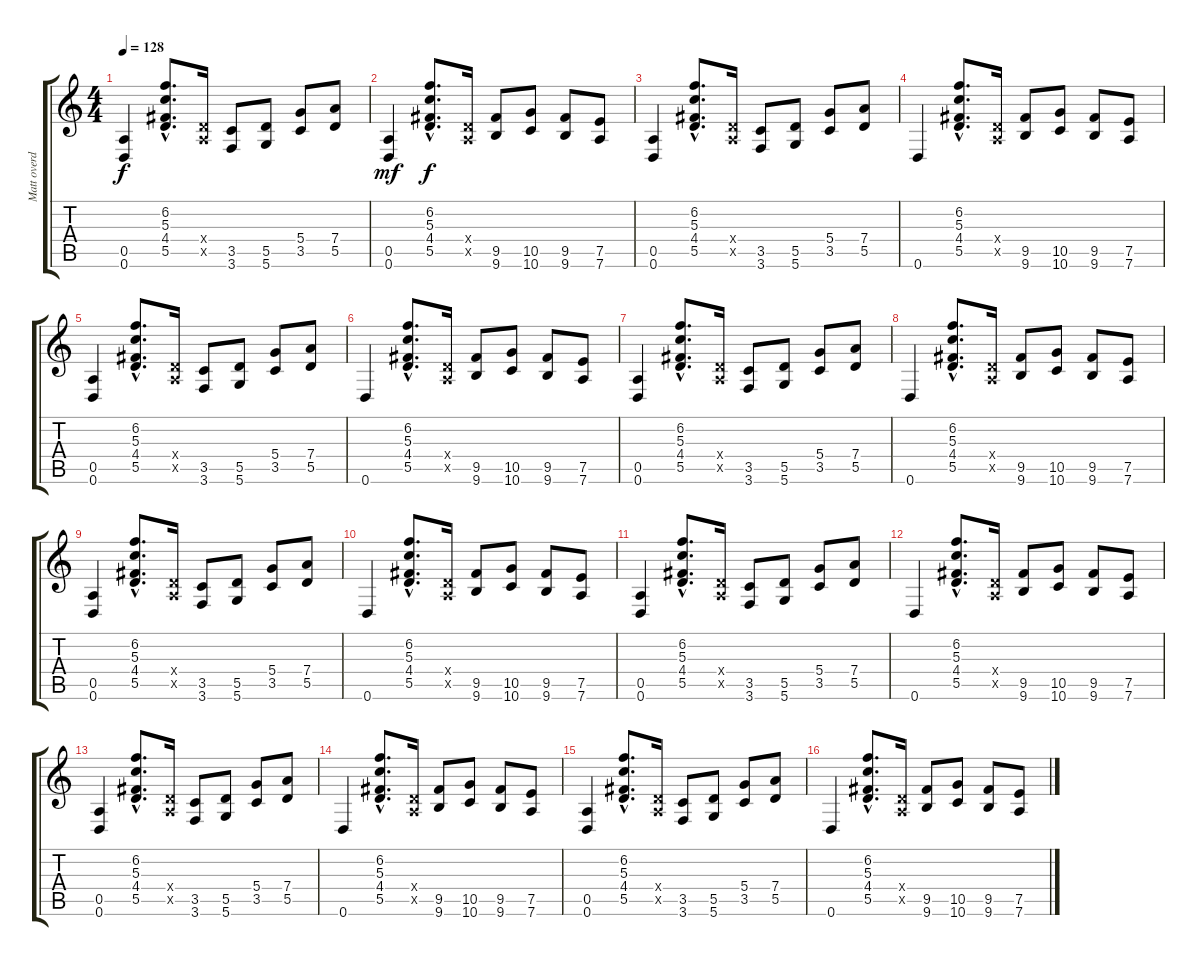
\track ("Matt overdubs" "Matt overd") {instrument overdrivenguitar}
\staff {score tabs}
\tuning (E4 B3 G3 D3 A2 D2) {hide}
\ts (4 4)
\tempo 128
\clef g2
\ks c
(0.5 0.6).4{dy f instrument overdrivenguitar} (6.2{hac} 5.3{hac} 4.4{hac} 5.5{hac}).8{d} (0.4{x} 0.5{x}).16 (3.5 3.6).8 (5.5 5.6).8 (5.4 3.5).8 (7.4 5.5).8 |
(0.5 0.6).4{dy mf} (6.2{hac} 5.3{hac} 4.4{hac} 5.5{hac}).8{d dy f} (0.4{x} 0.5{x}).16 (9.5 9.6).8 (10.5 10.6).8 (9.5 9.6).8 (7.5 7.6).8 |
(0.5 0.6).4 (6.2{hac} 5.3{hac} 4.4{hac} 5.5{hac}).8{d} (0.4{x} 0.5{x}).16 (3.5 3.6).8 (5.5 5.6).8 (5.4 3.5).8 (7.4 5.5).8 |
0.6.4 (6.2{hac} 5.3{hac} 4.4{hac} 5.5{hac}).8{d} (0.4{x} 0.5{x}).16 (9.5 9.6).8 (10.5 10.6).8 (9.5 9.6).8 (7.5 7.6).8 |
(0.5 0.6).4 (6.2{hac} 5.3{hac} 4.4{hac} 5.5{hac}).8{d} (0.4{x} 0.5{x}).16 (3.5 3.6).8 (5.5 5.6).8 (5.4 3.5).8 (7.4 5.5).8 |
0.6.4 (6.2{hac} 5.3{hac} 4.4{hac} 5.5{hac}).8{d} (0.4{x} 0.5{x}).16 (9.5 9.6).8 (10.5 10.6).8 (9.5 9.6).8 (7.5 7.6).8 |
(0.5 0.6).4 (6.2{hac} 5.3{hac} 4.4{hac} 5.5{hac}).8{d} (0.4{x} 0.5{x}).16 (3.5 3.6).8 (5.5 5.6).8 (5.4 3.5).8 (7.4 5.5).8 |
0.6.4 (6.2{hac} 5.3{hac} 4.4{hac} 5.5{hac}).8{d} (0.4{x} 0.5{x}).16 (9.5 9.6).8 (10.5 10.6).8 (9.5 9.6).8 (7.5 7.6).8 |
(0.5 0.6).4 (6.2{hac} 5.3{hac} 4.4{hac} 5.5{hac}).8{d} (0.4{x} 0.5{x}).16 (3.5 3.6).8 (5.5 5.6).8 (5.4 3.5).8 (7.4 5.5).8 |
0.6.4 (6.2{hac} 5.3{hac} 4.4{hac} 5.5{hac}).8{d} (0.4{x} 0.5{x}).16 (9.5 9.6).8 (10.5 10.6).8 (9.5 9.6).8 (7.5 7.6).8 |
(0.5 0.6).4 (6.2{hac} 5.3{hac} 4.4{hac} 5.5{hac}).8{d} (0.4{x} 0.5{x}).16 (3.5 3.6).8 (5.5 5.6).8 (5.4 3.5).8 (7.4 5.5).8 |
0.6.4 (6.2{hac} 5.3{hac} 4.4{hac} 5.5{hac}).8{d} (0.4{x} 0.5{x}).16 (9.5 9.6).8 (10.5 10.6).8 (9.5 9.6).8 (7.5 7.6).8 |
(0.5 0.6).4 (6.2{hac} 5.3{hac} 4.4{hac} 5.5{hac}).8{d} (0.4{x} 0.5{x}).16 (3.5 3.6).8 (5.5 5.6).8 (5.4 3.5).8 (7.4 5.5).8 |
0.6.4 (6.2{hac} 5.3{hac} 4.4{hac} 5.5{hac}).8{d} (0.4{x} 0.5{x}).16 (9.5 9.6).8 (10.5 10.6).8 (9.5 9.6).8 (7.5 7.6).8 |
(0.5 0.6).4 (6.2{hac} 5.3{hac} 4.4{hac} 5.5{hac}).8{d} (0.4{x} 0.5{x}).16 (3.5 3.6).8 (5.5 5.6).8 (5.4 3.5).8 (7.4 5.5).8 |
0.6.4 (6.2{hac} 5.3{hac} 4.4{hac} 5.5{hac}).8{d} (0.4{x} 0.5{x}).16 (9.5 9.6).8 (10.5 10.6).8 (9.5 9.6).8 (7.5 7.6).8
